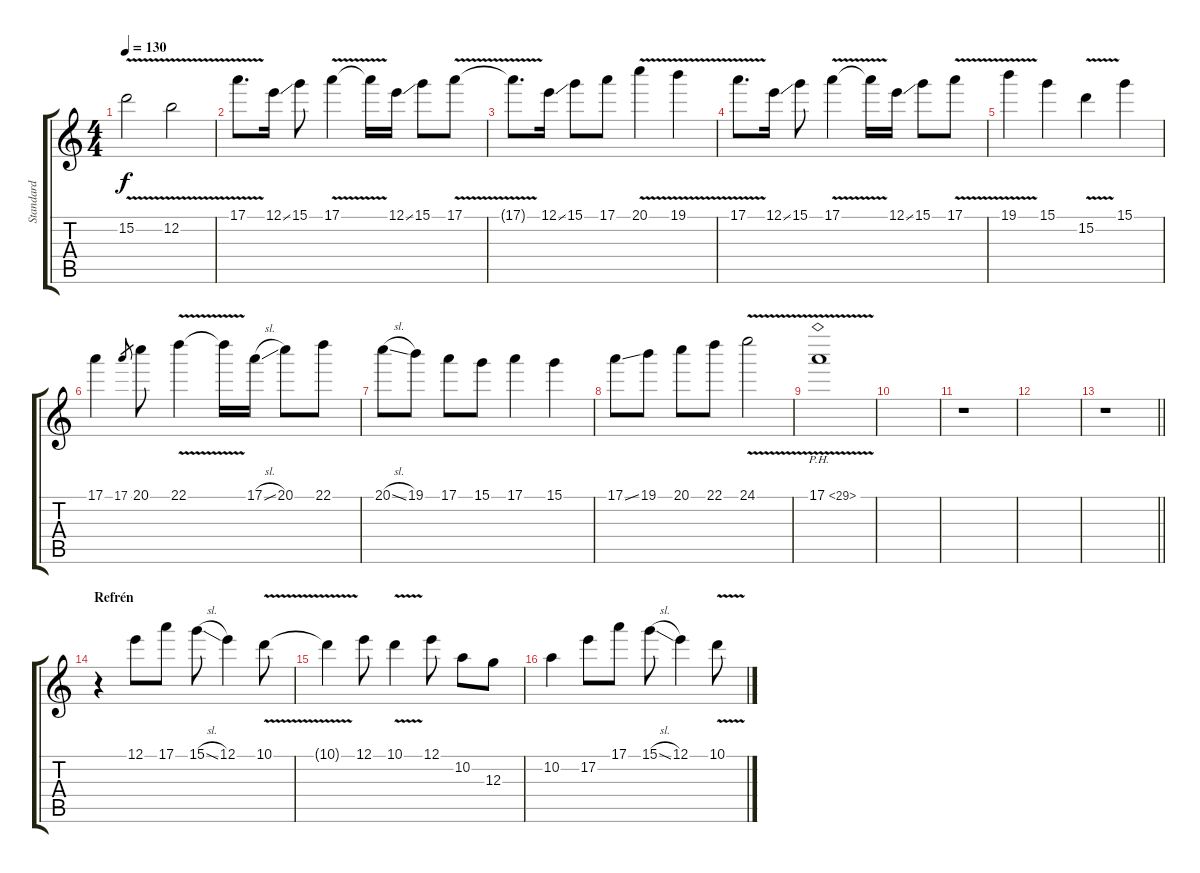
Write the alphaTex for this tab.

\track ("Standard" "Standard") {mute instrument distortionguitar}
\staff {score tabs}
\tuning (E4 B3 G3 D3 A2 E2) {hide}
\ts (4 4)
\tempo 130
\clef g2
\ks c
15.2{v}.2{dy f} 12.2{v}.2 |
17.1{v}.8{d} 12.1{ss}.16 15.1.8 17.1{v}.4 17.1{t}.16 12.1{ss}.16 15.1.8 17.1{v}.8 |
17.1{t}.8{d} 12.1{ss}.16 15.1.8 17.1.8 20.1{v}.4 19.1{v}.4 |
17.1{v}.8{d} 12.1{ss}.16 15.1.8 17.1{v}.4 17.1{t}.16 12.1{ss}.16 15.1.8 17.1{v}.8 |
19.1{v}.4 15.1.4 15.2{v}.4 15.1.4 |
17.1.4 17.1.8{gr} 20.1.8 22.1{v}.4 22.1{t}.16 17.1{sl}.16 20.1.8 22.1.8 |
20.1{sl}.8 19.1.8 17.1.8 15.1.8 17.1.4 15.1.4 |
17.1{ss}.8 19.1.8 20.1.8 22.1.8 24.1{v}.2 |
17.1{ph 12 v}.1 |
|
r.1 |
|
\barLineRight lightlight
r.1 |
\section ("" "Refrén")
r.4 12.1.8 17.1.8 15.1{sl}.8 12.1.4 10.1{v}.8 |
10.1{t}.4 12.1.8 10.1{v}.4 12.1.8 10.2.8 12.3.8 |
10.2.4 17.2.8 17.1.8 15.1{sl}.8 12.1.4 10.1{v}.8
